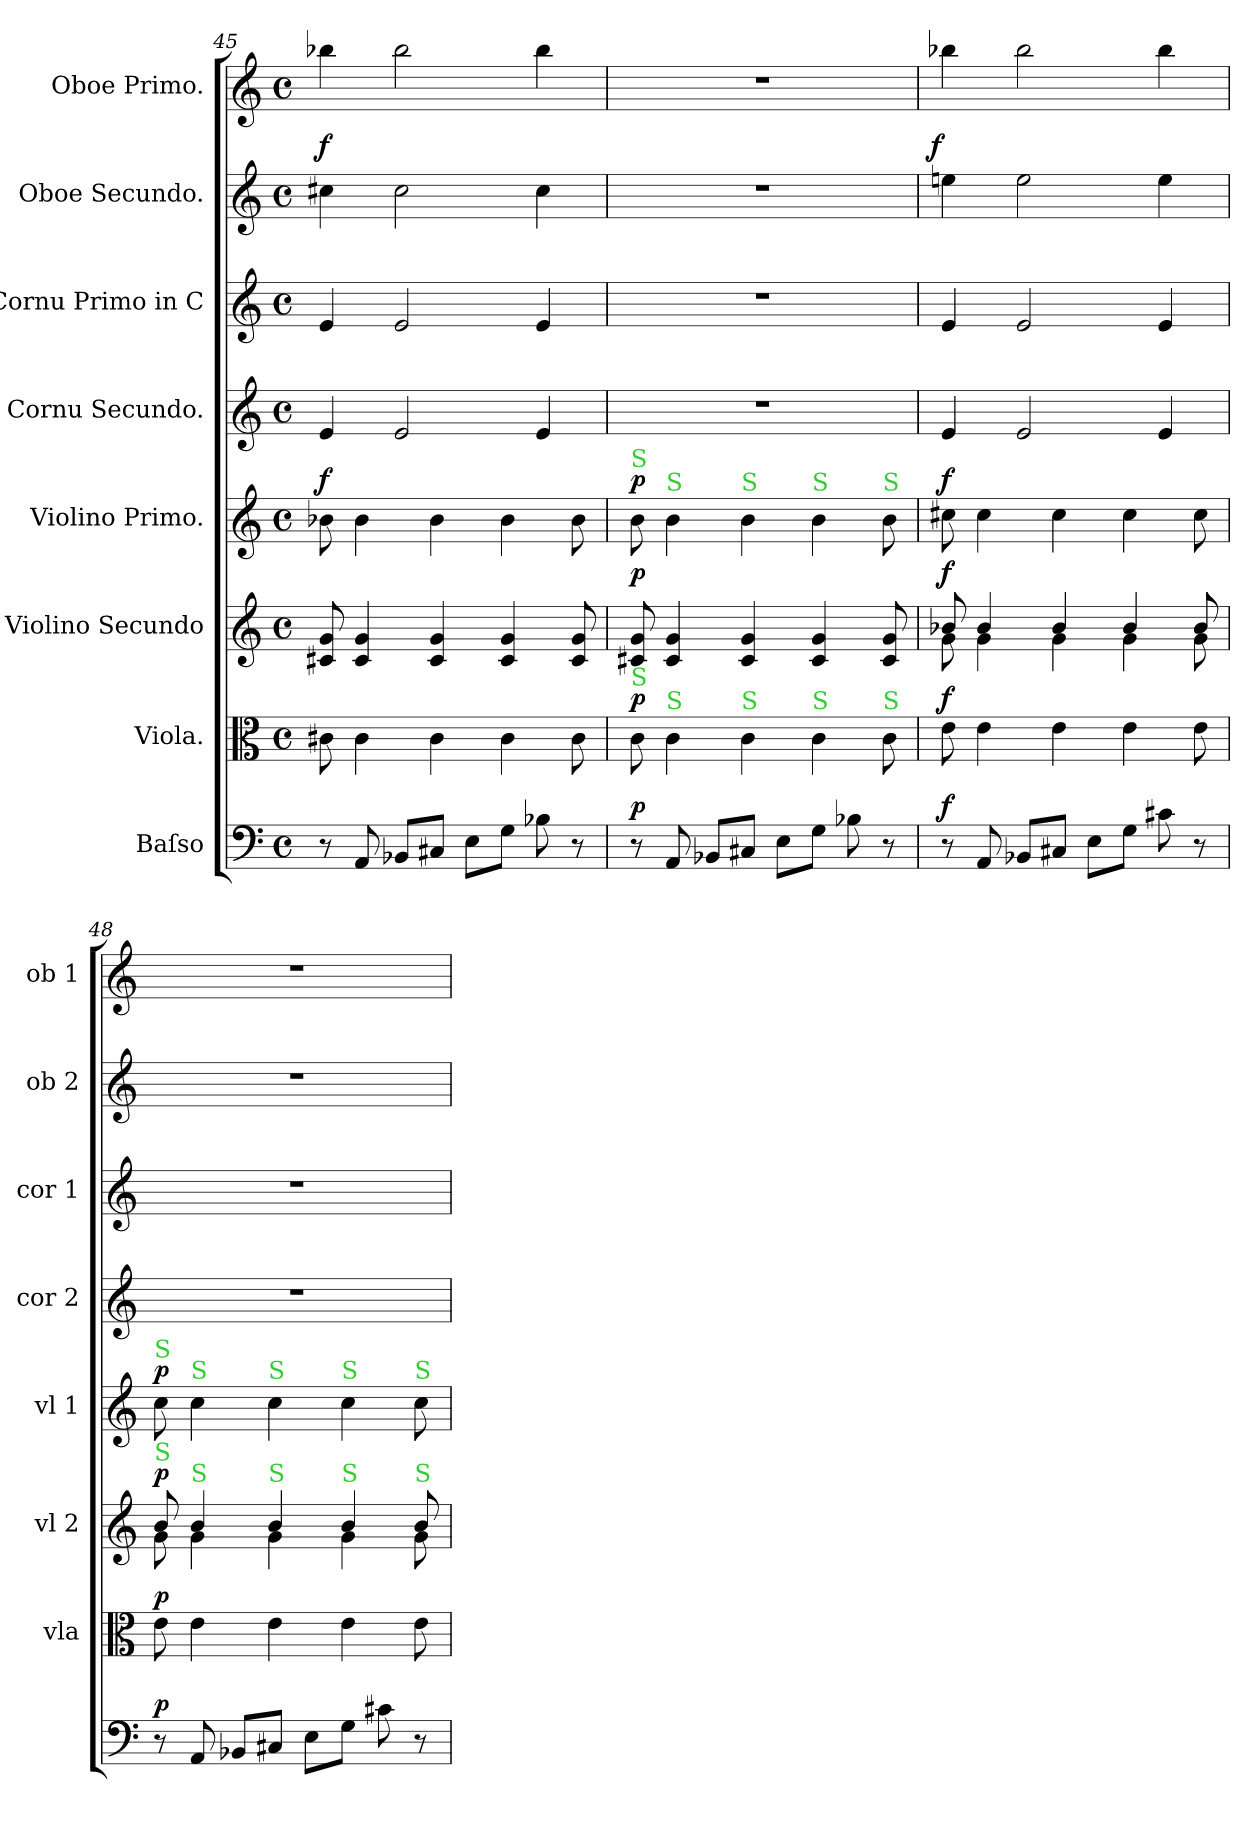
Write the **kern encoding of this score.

**kern	**dynam	**kern	**dynam	**kern	**dynam	**kern	**dynam	**kern	**kern	**kern	**dynam	**kern
*part8	*part8	*part7	*part7	*part6	*part6	*part5	*part5	*part4	*part3	*part2	*part2	*part1
*staff8	*staff8	*staff7	*staff7	*staff6	*staff6	*staff5	*staff5	*staff4	*staff3	*staff2	*staff2	*staff1
*I"Baſso	*	*I"Viola.	*	*I"Violino Secundo	*	*I"Violino Primo.	*	*I"Cornu Secundo.	*I"Cornu Primo in C	*I"Oboe Secundo.	*	*I"Oboe Primo.
*	*	*I'vla	*	*I'vl 2	*	*I'vl 1	*	*I'cor 2	*I'cor 1	*I'ob 2	*	*I'ob 1
*clefF4	*	*clefC3	*	*clefG2	*	*clefG2	*	*clefG2	*clefG2	*clefG2	*	*clefG2
*k[]	*	*k[]	*	*k[]	*	*k[]	*	*k[]	*k[]	*k[]	*	*k[]
*C:	*	*C:	*	*C:	*	*C:	*	*C:	*C:	*C:	*	*C:
*M4/4	*	*M4/4	*	*M4/4	*	*M4/4	*	*M4/4	*M4/4	*M4/4	*	*M4/4
*met(c)	*	*met(c)	*	*met(c)	*	*met(c)	*	*met(c)	*met(c)	*met(c)	*	*met(c)
=45	=45	=45	=45	=45	=45	=45	=45	=45	=45	=45	=45	=45
!	!LO:DY:a	!	!LO:DY:a	!	!LO:DY:a	!	!LO:DY:a	!	!	!	!LO:DY:a	!
8r	fo&colon;	8c#X\	for	8c#X/ 8g/	for	8b-X\	f	4e/	4e/	4cc#X\	f	4bb-X\
8AA/	.	4c#\	.	4c#/ 4g/	.	4b-\	.	.	.	.	.	.
8BB-X/L	.	.	.	.	.	.	.	2e/	2e/	2cc#\	.	2bb-\
8C#X/J	.	4c#\	.	4c#/ 4g/	.	4b-\	.	.	.	.	.	.
8E\L	.	.	.	.	.	.	.	.	.	.	.	.
8G\J	.	4c#\	.	4c#/ 4g/	.	4b-\	.	.	.	.	.	.
8B-X\	.	.	.	.	.	.	.	4e/	4e/	4cc#\	.	4bb-\
8r	.	8c#\	.	8c#/ 8g/	.	8b-\	.	.	.	.	.	.
=46	=46	=46	=46	=46	=46	=46	=46	=46	=46	=46	=46	=46
!	!	!	!	!	!	!LO:TX:a:color=limegreen:t=S	!	!	!	!	!	!
!	!	!LO:TX:a:color=limegreen:t=S	!	!	!	!	!	!	!	!	!	!
!	!LO:DY:a	!	!LO:DY:a	!	!LO:DY:a	!	!LO:DY:a	!	!	!	!	!
8r	p	8c\	p	8c#X/ 8g/	p	8b\	p	1r	1r	1r	.	1r
!	!	!	!	!	!	!LO:TX:a:color=limegreen:t=S	!	!	!	!	!	!
!	!	!LO:TX:a:color=limegreen:t=S	!	!	!	!	!	!	!	!	!	!
8AA/	.	4c\	.	4c#/ 4g/	.	4b\	.	.	.	.	.	.
8BB-X/L	.	.	.	.	.	.	.	.	.	.	.	.
!	!	!	!	!	!	!LO:TX:a:color=limegreen:t=S	!	!	!	!	!	!
!	!	!LO:TX:a:color=limegreen:t=S	!	!	!	!	!	!	!	!	!	!
8C#X/J	.	4c\	.	4c#/ 4g/	.	4b\	.	.	.	.	.	.
8E\L	.	.	.	.	.	.	.	.	.	.	.	.
!	!	!	!	!	!	!LO:TX:a:color=limegreen:t=S	!	!	!	!	!	!
!	!	!LO:TX:a:color=limegreen:t=S	!	!	!	!	!	!	!	!	!	!
8G\J	.	4c\	.	4c#/ 4g/	.	4b\	.	.	.	.	.	.
8B-X\	.	.	.	.	.	.	.	.	.	.	.	.
!	!	!	!	!	!	!LO:TX:a:color=limegreen:t=S	!	!	!	!	!	!
!	!	!LO:TX:a:color=limegreen:t=S	!	!	!	!	!	!	!	!	!	!
8r	.	8c\	.	8c#/ 8g/	.	8b\	.	.	.	.	.	.
=47	=47	=47	=47	=47	=47	=47	=47	=47	=47	=47	=47	=47
*	*	*	*	*^	*	*	*	*	*	*	*	*
!	!LO:DY:a	!	!LO:DY:a	!	!	!LO:DY:a	!	!LO:DY:a	!	!	!	!LO:DY:a:rj	!
8r	f	8e\	f	8b-X/	8g\	f	8cc#X\	f	4e/	4e/	4een\	f	4bb-X\
8AA/	.	4e\	.	4b-/	4g\	.	4cc#\	.	.	.	.	.	.
8BB-X/L	.	.	.	.	.	.	.	.	2e/	2e/	2ee\	.	2bb-\
8C#X/J	.	4e\	.	4b-/	4g\	.	4cc#\	.	.	.	.	.	.
8E\L	.	.	.	.	.	.	.	.	.	.	.	.	.
8G\J	.	4e\	.	4b-/	4g\	.	4cc#\	.	.	.	.	.	.
8c#X\	.	.	.	.	.	.	.	.	4e/	4e/	4ee\	.	4bb-\
8r	.	8e\	.	8b-/	8g\	.	8cc#\	.	.	.	.	.	.
=48	=48	=48	=48	=48	=48	=48	=48	=48	=48	=48	=48	=48	=48
!	!	!	!	!	!	!	!LO:TX:a:color=limegreen:t=S	!	!	!	!	!	!
!	!	!	!	!LO:TX:a:color=limegreen:t=S	!	!	!	!	!	!	!	!	!
!	!LO:DY:a	!	!LO:DY:a	!	!	!LO:DY:a	!	!LO:DY:a	!	!	!	!	!
8r	p	8e\	p	8b/	8g\	p	8cc\	p	1r	1r	1r	.	1r
!	!	!	!	!	!	!	!LO:TX:a:color=limegreen:t=S	!	!	!	!	!	!
!	!	!	!	!LO:TX:a:color=limegreen:t=S	!	!	!	!	!	!	!	!	!
8AA/	.	4e\	.	4b/	4g\	.	4cc\	.	.	.	.	.	.
8BB-X/L	.	.	.	.	.	.	.	.	.	.	.	.	.
!	!	!	!	!	!	!	!LO:TX:a:color=limegreen:t=S	!	!	!	!	!	!
!	!	!	!	!LO:TX:a:color=limegreen:t=S	!	!	!	!	!	!	!	!	!
8C#X/J	.	4e\	.	4b/	4g\	.	4cc\	.	.	.	.	.	.
8E\L	.	.	.	.	.	.	.	.	.	.	.	.	.
!	!	!	!	!	!	!	!LO:TX:a:color=limegreen:t=S	!	!	!	!	!	!
!	!	!	!	!LO:TX:a:color=limegreen:t=S	!	!	!	!	!	!	!	!	!
8G\J	.	4e\	.	4b/	4g\	.	4cc\	.	.	.	.	.	.
8c#X\	.	.	.	.	.	.	.	.	.	.	.	.	.
!	!	!	!	!	!	!	!LO:TX:a:color=limegreen:t=S	!	!	!	!	!	!
!	!	!	!	!LO:TX:a:color=limegreen:t=S	!	!	!	!	!	!	!	!	!
8r	.	8e\	.	8b/	8g\	.	8cc\	.	.	.	.	.	.
*	*	*	*	*v	*v	*	*	*	*	*	*	*	*
=	=	=	=	=	=	=	=	=	=	=	=	=
*-	*-	*-	*-	*-	*-	*-	*-	*-	*-	*-	*-	*-
